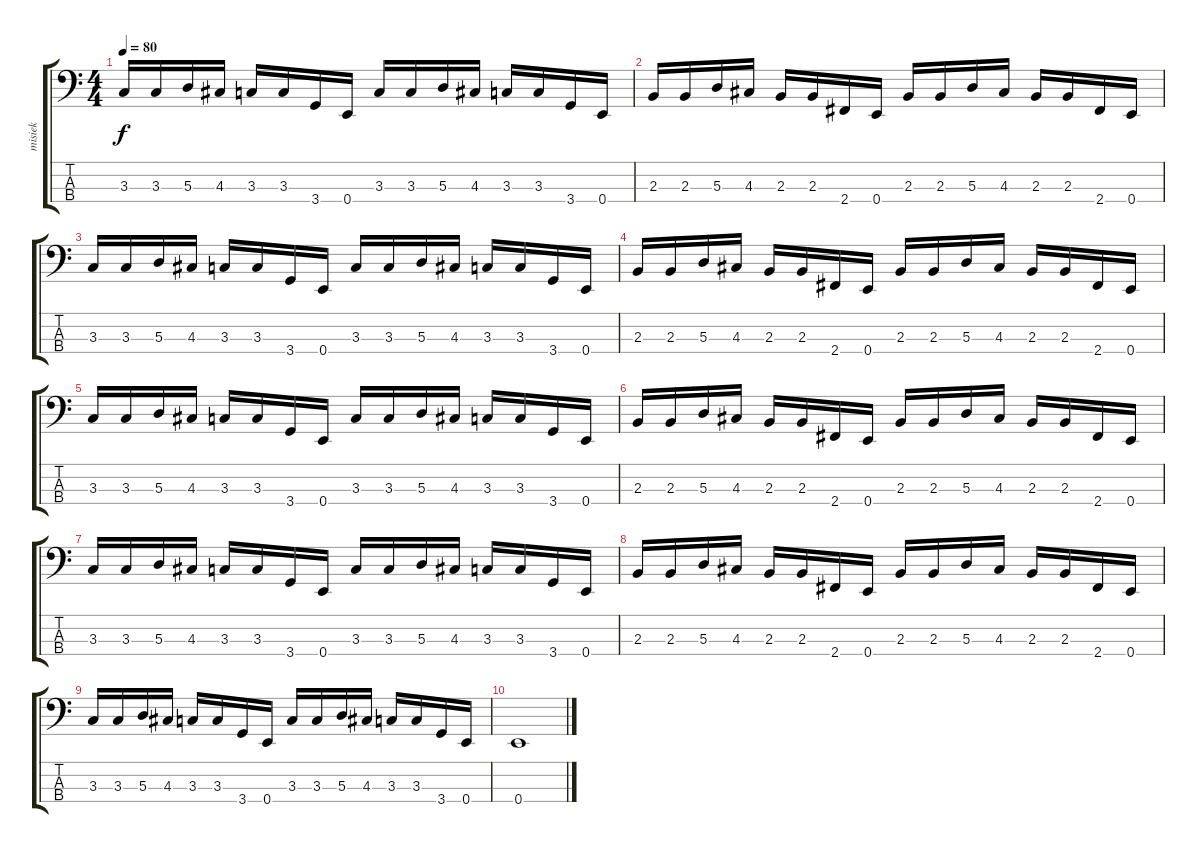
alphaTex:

\track ("misiek" "misiek") {instrument electricbasspick}
\staff {score tabs}
\tuning (G2 D2 A1 E1) {hide}
\ts (4 4)
\tempo 80
\clef f4
\ks c
3.3.16{dy f} 3.3.16 5.3.16 4.3.16 3.3.16 3.3.16 3.4.16 0.4.16 3.3.16 3.3.16 5.3.16 4.3.16 3.3.16 3.3.16 3.4.16 0.4.16 |
2.3.16 2.3.16 5.3.16 4.3.16 2.3.16 2.3.16 2.4.16 0.4.16 2.3.16 2.3.16 5.3.16 4.3.16 2.3.16 2.3.16 2.4.16 0.4.16 |
3.3.16 3.3.16 5.3.16 4.3.16 3.3.16 3.3.16 3.4.16 0.4.16 3.3.16 3.3.16 5.3.16 4.3.16 3.3.16 3.3.16 3.4.16 0.4.16 |
2.3.16 2.3.16 5.3.16 4.3.16 2.3.16 2.3.16 2.4.16 0.4.16 2.3.16 2.3.16 5.3.16 4.3.16 2.3.16 2.3.16 2.4.16 0.4.16 |
3.3.16 3.3.16 5.3.16 4.3.16 3.3.16 3.3.16 3.4.16 0.4.16 3.3.16 3.3.16 5.3.16 4.3.16 3.3.16 3.3.16 3.4.16 0.4.16 |
2.3.16 2.3.16 5.3.16 4.3.16 2.3.16 2.3.16 2.4.16 0.4.16 2.3.16 2.3.16 5.3.16 4.3.16 2.3.16 2.3.16 2.4.16 0.4.16 |
3.3.16 3.3.16 5.3.16 4.3.16 3.3.16 3.3.16 3.4.16 0.4.16 3.3.16 3.3.16 5.3.16 4.3.16 3.3.16 3.3.16 3.4.16 0.4.16 |
2.3.16 2.3.16 5.3.16 4.3.16 2.3.16 2.3.16 2.4.16 0.4.16 2.3.16 2.3.16 5.3.16 4.3.16 2.3.16 2.3.16 2.4.16 0.4.16 |
3.3.16 3.3.16 5.3.16 4.3.16 3.3.16 3.3.16 3.4.16 0.4.16 3.3.16 3.3.16 5.3.16 4.3.16 3.3.16 3.3.16 3.4.16 0.4.16 |
0.4.1
